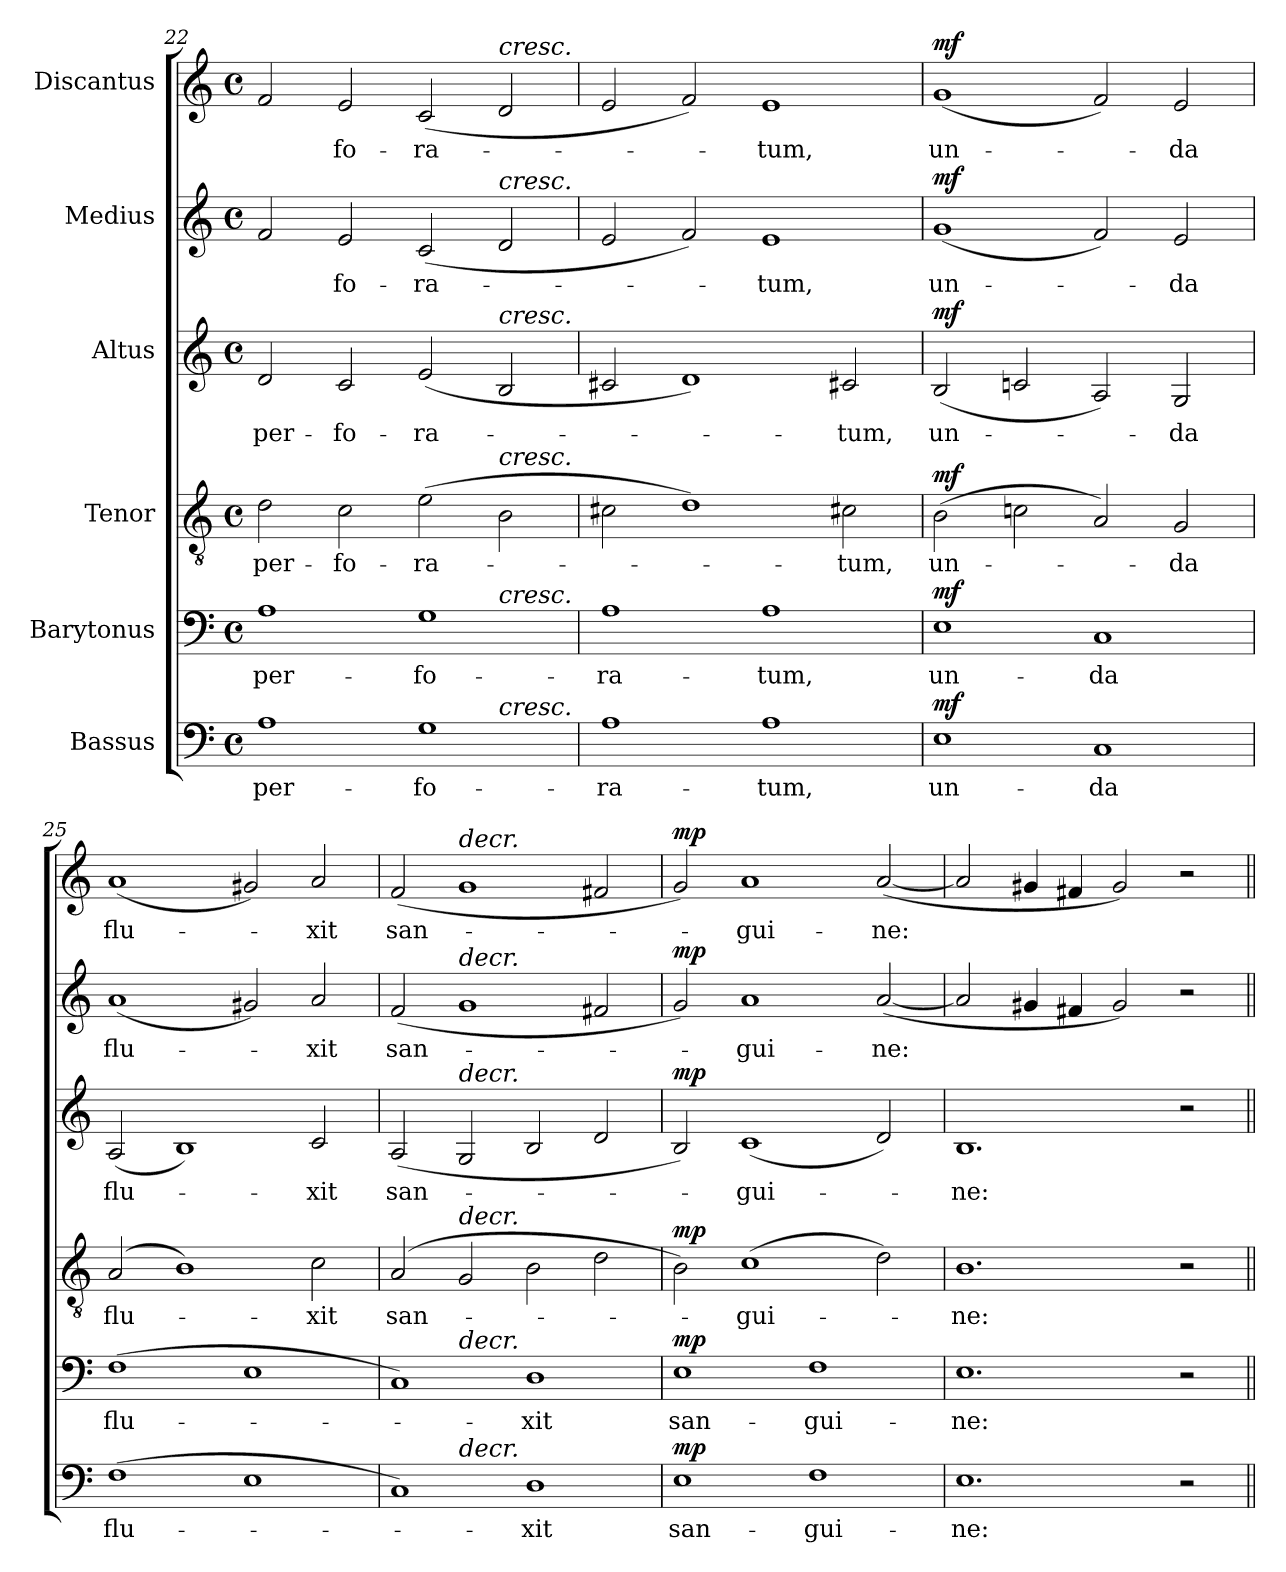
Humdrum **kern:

**kern	**text	**dynam	**kern	**text	**dynam	**kern	**text	**dynam	**kern	**text	**dynam	**kern	**text	**dynam	**kern	**text	**dynam
*part6	*part6	*part6	*part5	*part5	*part5	*part4	*part4	*part4	*part3	*part3	*part3	*part2	*part2	*part2	*part1	*part1	*part1
*staff6	*staff6	*staff6	*staff5	*staff5	*staff5	*staff4	*staff4	*staff4	*staff3	*staff3	*staff3	*staff2	*staff2	*staff2	*staff1	*staff1	*staff1
*I"Bassus	*	*	*I"Barytonus	*	*	*I"Tenor	*	*	*I"Altus	*	*	*I"Medius	*	*	*I"Discantus	*	*
*clefF4	*	*	*clefF4	*	*	*clefGv2	*	*	*clefG2	*	*	*clefG2	*	*	*clefG2	*	*
*k[]	*	*	*k[]	*	*	*k[]	*	*	*k[]	*	*	*k[]	*	*	*k[]	*	*
*C:	*	*	*C:	*	*	*C:	*	*	*C:	*	*	*C:	*	*	*C:	*	*
*M4/4	*	*	*M4/4	*	*	*M4/4	*	*	*M4/4	*	*	*M4/4	*	*	*M4/4	*	*
*met(c)	*	*	*met(c)	*	*	*met(c)	*	*	*met(c)	*	*	*met(c)	*	*	*met(c)	*	*
=22	=22	=22	=22	=22	=22	=22	=22	=22	=22	=22	=22	=22	=22	=22	=22	=22	=22
!	!LO:LY:b	!	!	!LO:LY:b	!	!	!LO:LY:b	!	!	!LO:LY:b	!	!	!	!	!	!	!
*^	*	*	*^	*	*	*	*	*	*	*	*	*	*	*	*	*	*
1A	1.ryy	per-	.	1A	1.ryy	per-	.	2d\	per-	.	2d/	per-	.	2f/	.	.	2f/	.	.
!	!	!	!	!	!	!	!	!	!LO:LY:b	!	!	!LO:LY:b	!	!	!LO:LY:b	!	!	!LO:LY:b	!
.	.	.	.	.	.	.	.	2c\	-fo-	.	2c/	-fo-	.	2e/	-fo-	.	2e/	-fo-	.
!	!	!LO:LY:b	!	!	!	!LO:LY:b	!	!	!LO:LY:b	!	!	!LO:LY:b	!	!	!LO:LY:b	!	!	!LO:LY:b	!
1G	.	-fo-	.	1G	.	-fo-	.	(>2e\	-ra-	.	(<2e/	-ra-	.	(<2c/	-ra-	.	(<2c/	-ra-	.
!	!	!	!	!	!	!	!	!	!	!	!	!	!	!	!	!	!LO:TX:a:i:t=cresc.	!	!
!	!	!	!	!	!	!	!	!	!	!	!	!	!	!LO:TX:a:i:t=cresc.	!	!	!	!	!
!	!	!	!	!	!	!	!	!	!	!	!LO:TX:a:i:t=cresc.	!	!	!	!	!	!	!	!
!	!	!	!	!	!	!	!	!LO:TX:a:i:t=cresc.	!	!	!	!	!	!	!	!	!	!	!
!	!	!	!	!	!LO:TX:a:i:t=cresc.	!	!	!	!	!	!	!	!	!	!	!	!	!	!
!	!LO:TX:a:i:t=cresc.	!	!	!	!	!	!	!	!	!	!	!	!	!	!	!	!	!	!
.	2ryy	.	.	.	2ryy	.	.	2B\	.	.	2B/	.	.	2d/	.	.	2d/	.	.
!!LO:LB:g=z
=23	=23	=23	=23	=23	=23	=23	=23	=23	=23	=23	=23	=23	=23	=23	=23	=23	=23	=23	=23
!	!	!LO:LY:b	!	!	!	!LO:LY:b	!	!	!	!	!	!	!	!	!	!	!	!	!
*v	*v	*	*	*	*	*	*	*	*	*	*	*	*	*	*	*	*	*	*
*	*	*	*v	*v	*	*	*	*	*	*	*	*	*	*	*	*	*	*
1A	-ra-	.	1A	-ra-	.	2c#X\	.	.	2c#X/	.	.	2e/	.	.	2e/	.	.
.	.	.	.	.	.	1d)	.	.	1d)	.	.	2f/)	.	.	2f/)	.	.
!	!LO:LY:b	!	!	!LO:LY:b	!	!	!	!	!	!	!	!	!LO:LY:b	!	!	!LO:LY:b	!
1A	-tum,	.	1A	-tum,	.	.	.	.	.	.	.	1e	-tum,	.	1e	-tum,	.
!	!	!	!	!	!	!	!LO:LY:b	!	!	!LO:LY:b	!	!	!	!	!	!	!
.	.	.	.	.	.	2c#X\	-tum,	.	2c#X/	-tum,	.	.	.	.	.	.	.
=24	=24	=24	=24	=24	=24	=24	=24	=24	=24	=24	=24	=24	=24	=24	=24	=24	=24
!	!LO:LY:b	!LO:DY:a	!	!LO:LY:b	!LO:DY:a	!	!LO:LY:b	!LO:DY:a	!	!LO:LY:b	!LO:DY:a	!	!LO:LY:b	!LO:DY:a	!	!LO:LY:b	!LO:DY:a
1E	un-	mf	1E	un-	mf	(>2B\	un-	mf	(<2B/	un-	mf	(<1g	un-	mf	(<1g	un-	mf
.	.	.	.	.	.	2cn\	.	.	2cn/	.	.	.	.	.	.	.	.
!	!LO:LY:b	!	!	!LO:LY:b	!	!	!	!	!	!	!	!	!	!	!	!	!
1C	-da	.	1C	-da	.	2A/)	.	.	2A/)	.	.	2f/)	.	.	2f/)	.	.
!	!	!	!	!	!	!	!LO:LY:b	!	!	!LO:LY:b	!	!	!LO:LY:b	!	!	!LO:LY:b	!
.	.	.	.	.	.	2G/	-da	.	2G/	-da	.	2e/	-da	.	2e/	-da	.
=25	=25	=25	=25	=25	=25	=25	=25	=25	=25	=25	=25	=25	=25	=25	=25	=25	=25
!	!LO:LY:b	!	!	!LO:LY:b	!	!	!LO:LY:b	!	!	!LO:LY:b	!	!	!LO:LY:b	!	!	!LO:LY:b	!
(>1F	flu-	.	(>1F	flu-	.	(>2A/	flu-	.	(<2A/	flu-	.	(<1a	flu-	.	(<1a	flu-	.
.	.	.	.	.	.	1B)	.	.	1B)	.	.	.	.	.	.	.	.
1E	.	.	1E	.	.	.	.	.	.	.	.	2g#X/)	.	.	2g#X/)	.	.
!	!	!	!	!	!	!	!LO:LY:b	!	!	!LO:LY:b	!	!	!LO:LY:b	!	!	!LO:LY:b	!
.	.	.	.	.	.	2c\	-xit	.	2c/	-xit	.	2a/	-xit	.	2a/	-xit	.
=26	=26	=26	=26	=26	=26	=26	=26	=26	=26	=26	=26	=26	=26	=26	=26	=26	=26
!	!	!	!	!	!	!	!LO:LY:b	!	!	!LO:LY:b	!	!	!LO:LY:b	!	!	!LO:LY:b	!
*^	*	*	*^	*	*	*	*	*	*	*	*	*	*	*	*	*	*
1C)	2ryy	.	.	1C)	2ryy	.	.	(>2A/	san-	.	(<2A/	san-	.	(<2f/	san-	.	(<2f/	san-	.
!	!	!	!	!	!	!	!	!	!	!	!	!	!	!	!	!	!LO:TX:a:i:t=decr.	!	!
!	!	!	!	!	!	!	!	!	!	!	!	!	!	!LO:TX:a:i:t=decr.	!	!	!	!	!
!	!	!	!	!	!	!	!	!	!	!	!LO:TX:a:i:t=decr.	!	!	!	!	!	!	!	!
!	!	!	!	!	!	!	!	!LO:TX:a:i:t=decr.	!	!	!	!	!	!	!	!	!	!	!
!	!	!	!	!	!LO:TX:a:i:t=decr.	!	!	!	!	!	!	!	!	!	!	!	!	!	!
!	!LO:TX:a:i:t=decr.	!	!	!	!	!	!	!	!	!	!	!	!	!	!	!	!	!	!
.	1.ryy	.	.	.	1.ryy	.	.	2G/	.	.	2G/	.	.	1g	.	.	1g	.	.
!	!	!LO:LY:b	!	!	!	!LO:LY:b	!	!	!	!	!	!	!	!	!	!	!	!	!
1D	.	-xit	.	1D	.	-xit	.	2B\	.	.	2B/	.	.	.	.	.	.	.	.
.	.	.	.	.	.	.	.	2d\	.	.	2d/	.	.	2f#X/	.	.	2f#X/	.	.
=27	=27	=27	=27	=27	=27	=27	=27	=27	=27	=27	=27	=27	=27	=27	=27	=27	=27	=27	=27
!	!	!LO:LY:b	!LO:DY:a	!	!	!LO:LY:b	!LO:DY:a	!	!	!LO:DY:a	!	!	!LO:DY:a	!	!	!LO:DY:a	!	!	!LO:DY:a
*v	*v	*	*	*	*	*	*	*	*	*	*	*	*	*	*	*	*	*	*
*	*	*	*v	*v	*	*	*	*	*	*	*	*	*	*	*	*	*	*
1E	san-	mp	1E	san-	mp	2B\)	.	mp	2B/)	.	mp	2g/)	.	mp	2g/)	.	mp
!	!	!	!	!	!	!	!LO:LY:b	!	!	!LO:LY:b	!	!	!LO:LY:b	!	!	!LO:LY:b	!
.	.	.	.	.	.	(>1c	-gui-	.	(<1c	-gui-	.	1a	-gui-	.	1a	-gui-	.
!	!LO:LY:b	!	!	!LO:LY:b	!	!	!	!	!	!	!	!	!	!	!	!	!
1F	-gui-	.	1F	-gui-	.	.	.	.	.	.	.	.	.	.	.	.	.
!	!	!	!	!	!	!	!	!	!	!	!	!	!LO:LY:b	!	!	!LO:LY:b	!
.	.	.	.	.	.	2d\)	.	.	2d/)	.	.	(<[2a/	-ne:	.	(<[2a/	-ne:	.
=28	=28	=28	=28	=28	=28	=28	=28	=28	=28	=28	=28	=28	=28	=28	=28	=28	=28
!	!LO:LY:b	!	!	!LO:LY:b	!	!	!LO:LY:b	!	!	!LO:LY:b	!	!	!	!	!	!	!
1.E	-ne:	.	1.E	-ne:	.	1.B	-ne:	.	1.B	-ne:	.	2a/]	.	.	2a/]	.	.
.	.	.	.	.	.	.	.	.	.	.	.	4g#X/	.	.	4g#X/	.	.
.	.	.	.	.	.	.	.	.	.	.	.	4f#X/	.	.	4f#X/	.	.
.	.	.	.	.	.	.	.	.	.	.	.	2g#/)	.	.	2g#/)	.	.
2r	.	.	2r	.	.	2r	.	.	2r	.	.	2r	.	.	2r	.	.
=||	=||	=||	=||	=||	=||	=||	=||	=||	=||	=||	=||	=||	=||	=||	=||	=||	=||
*-	*-	*-	*-	*-	*-	*-	*-	*-	*-	*-	*-	*-	*-	*-	*-	*-	*-
